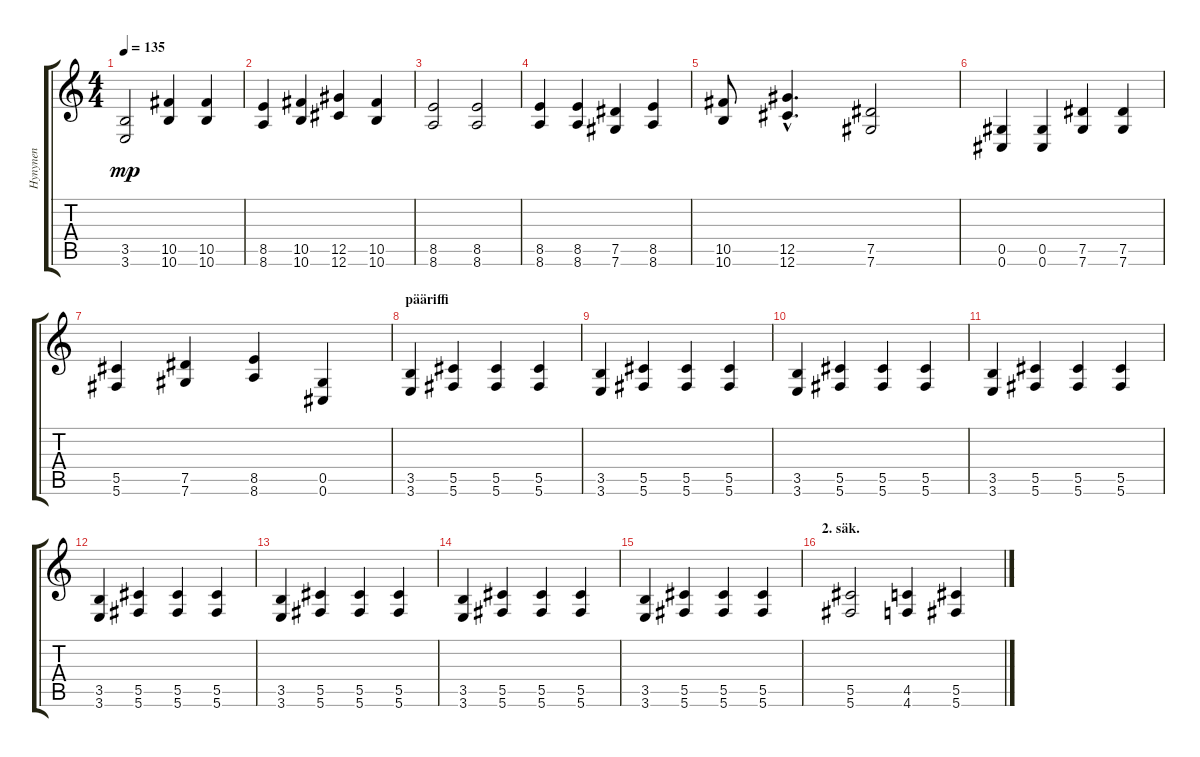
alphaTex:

\track ("Hynynen" "Hynynen") {instrument distortionguitar}
\staff {score tabs}
\tuning (Eb4 Bb3 Gb3 Db3 Ab2 Db2) {hide}
\ts (4 4)
\tempo 135
\clef g2
\ks c
(3.5 3.6).2{dy mp} (10.5 10.6).4 (10.5 10.6).4 |
(8.5 8.6).4 (10.5 10.6).4 (12.5 12.6).4 (10.5 10.6).4 |
(8.5 8.6).2 (8.5 8.6).2 |
(8.5 8.6).4 (8.5 8.6).4 (7.5 7.6).4 (8.5 8.6).4 |
(10.5 10.6).8 (12.5{hac} 12.6{hac}).4{d} (7.5 7.6).2 |
(0.5 0.6).4 (0.5 0.6).4 (7.5 7.6).4 (7.5 7.6).4 |
(5.5 5.6).4 (7.5 7.6).4 (8.5 8.6).4 (0.5 0.6).4 |
\section ("" "pääriffi")
(3.5 3.6).4 (5.5 5.6).4 (5.5 5.6).4 (5.5 5.6).4 |
(3.5 3.6).4 (5.5 5.6).4 (5.5 5.6).4 (5.5 5.6).4 |
(3.5 3.6).4 (5.5 5.6).4 (5.5 5.6).4 (5.5 5.6).4 |
(3.5 3.6).4 (5.5 5.6).4 (5.5 5.6).4 (5.5 5.6).4 |
(3.5 3.6).4 (5.5 5.6).4 (5.5 5.6).4 (5.5 5.6).4 |
(3.5 3.6).4 (5.5 5.6).4 (5.5 5.6).4 (5.5 5.6).4 |
(3.5 3.6).4 (5.5 5.6).4 (5.5 5.6).4 (5.5 5.6).4 |
(3.5 3.6).4 (5.5 5.6).4 (5.5 5.6).4 (5.5 5.6).4 |
\section ("" "2. säk.")
(5.5 5.6).2 (4.5 4.6).4 (5.5 5.6).4
